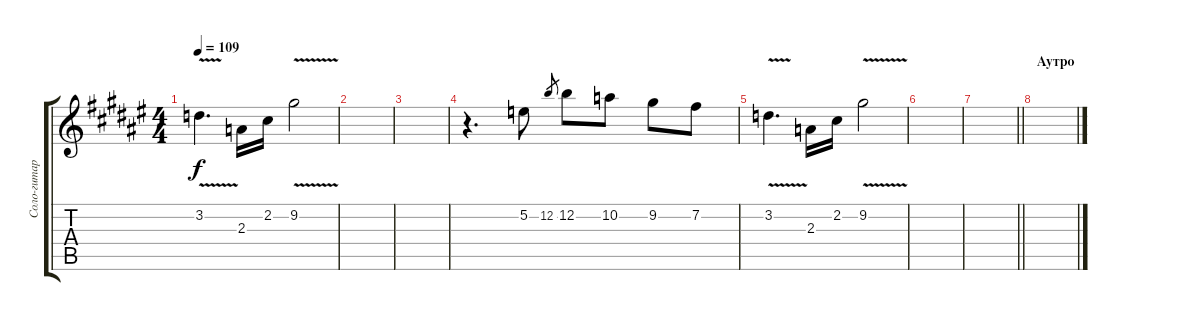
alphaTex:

\track ("Соло-гитара (Р.Чуйков)" "Соло-гитар") {instrument distortionguitar}
\staff {score tabs}
\tuning (E4 B3 G3 D3 A2 E2) {hide}
\ts (4 4)
\tempo 109
\clef g2
\ks f#
3.2{v}.4{d dy f} 2.3.16 2.2.16 9.2{v}.2 |
|
|
r.4{d} 5.2.8 12.2.8{gr} 12.2.8 10.2.8 9.2.8 7.2.8 |
3.2{v}.4{d} 2.3.16 2.2.16 9.2{v}.2 |
|
\barLineRight lightlight
|
\section ("" "Аутро")
